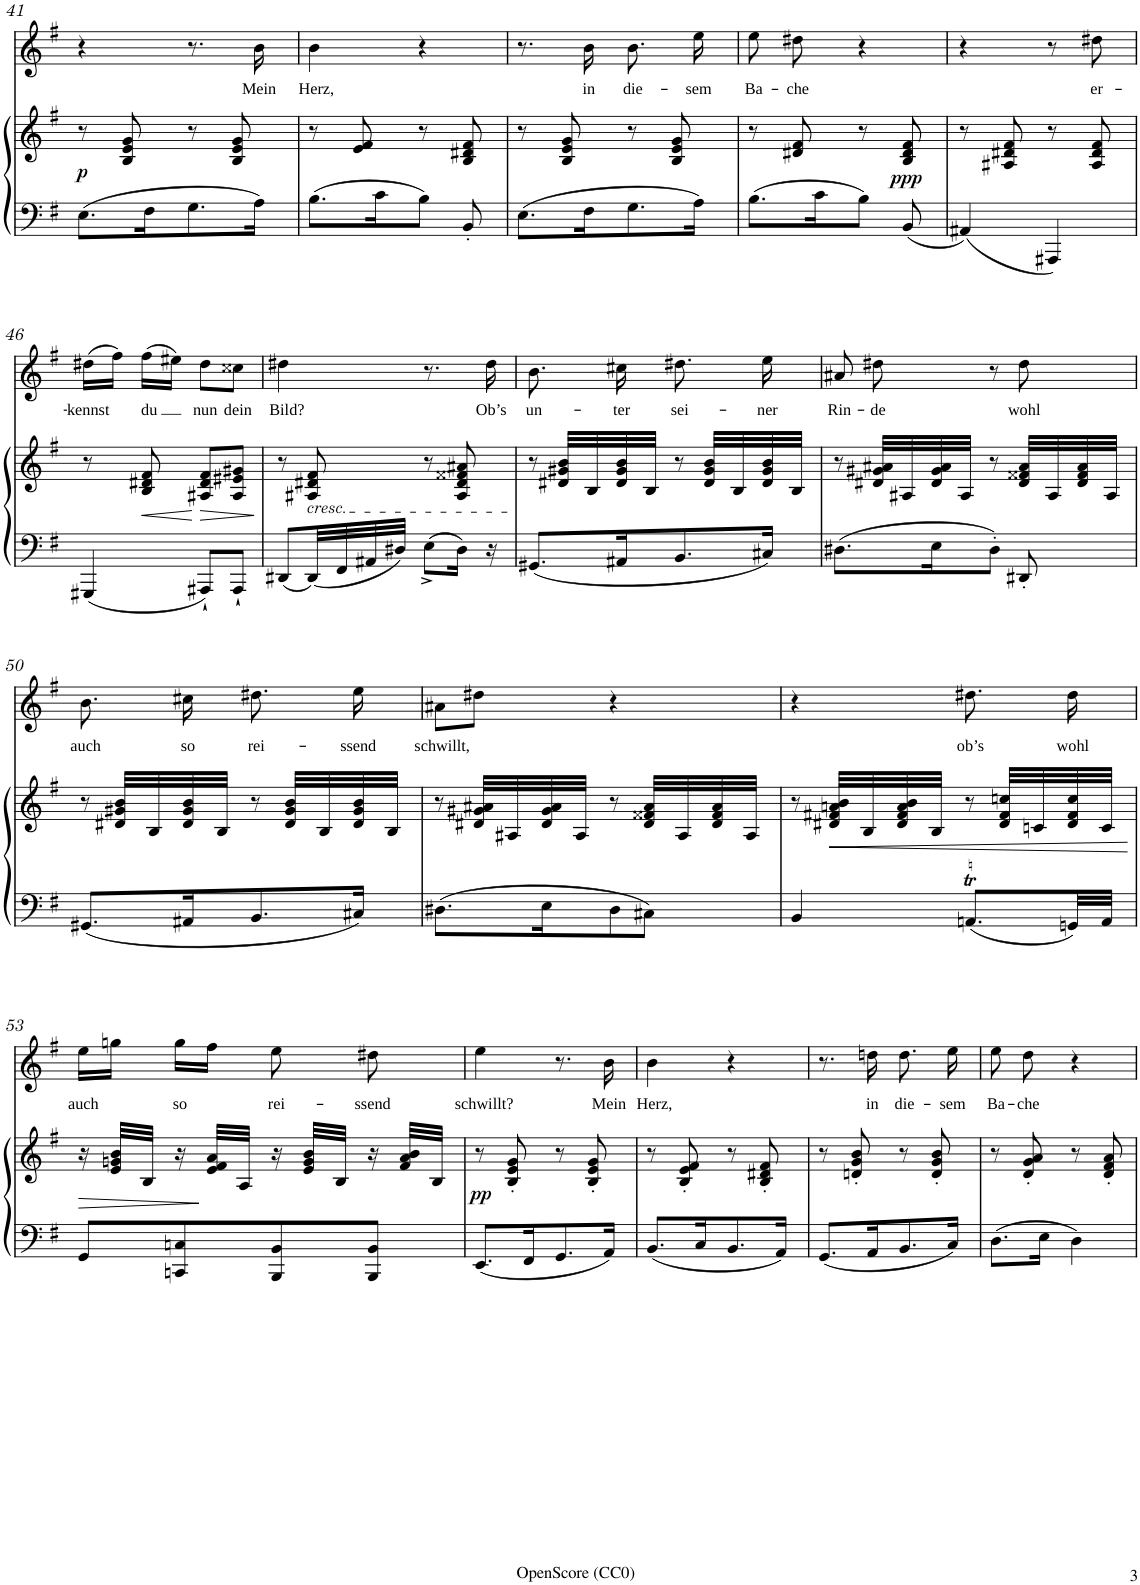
**kern	**kern	**dynam	**kern	**text
*part2	*part2	*part2	*part1	*part1
*staff3	*staff2	*staff2/3	*staff1	*staff1
*I"Pianoforte	*	*	*I"Singstimme Voice	*
*I'Pno	*	*	*	*
!!LO:PB:g=z
*clefF4	*clefG2	*	*clefG2	*
*k[f#]	*k[f#]	*	*k[f#]	*
*M2/4	*M2/4	*	*M2/4	*
=41	=41	=41	=41	=41
!	!	!LO:DY:b	!	!
8.E\L	8r	p	4r	.
.	8B/ 8e/ 8g/	.	.	.
16F#\K	.	.	.	.
8.G\	8r	.	8.r	.
.	8B/ 8e/ 8g/	.	.	.
!	!	!	!	!LO:LY:b
16A\Jk	.	.	16b\	Mein
=42	=42	=42	=42	=42
!	!	!	!	!LO:LY:b
8.B\L	8r	.	4b\	Herz,
.	8e/ 8f#/	.	.	.
16c\K	.	.	.	.
8B\J	8r	.	4r	.
8BB'/	8B/ 8d#X/ 8f#/	.	.	.
=43	=43	=43	=43	=43
8.E\L	8r	.	8.r	.
.	8B/ 8e/ 8g/	.	.	.
!	!	!	!	!LO:LY:b
16F#\K	.	.	16b\	in
!	!	!	!	!LO:LY:b
8.G\	8r	.	8.b\	die-
.	8B/ 8e/ 8g/	.	.	.
!	!	!	!	!LO:LY:b
16A\Jk	.	.	16ee\	-sem
=44	=44	=44	=44	=44
!	!	!	!	!LO:LY:b
8.B\L	8r	.	8ee\	Ba-
!	!	!	!	!LO:LY:b
.	8d#X/ 8f#/	.	8dd#X\	-che
16c\K	.	.	.	.
8B\J	8r	.	4r	.
!	!	!LO:DY:b	!	!
8BB/	8B/ 8d#/ 8f#/	ppp	.	.
=45	=45	=45	=45	=45
4AA#X/	8r	.	4r	.
.	8A#X/ 8d#X/ 8f#/	.	.	.
4AAA#X/	8r	.	8r	.
!	!	!	!	!LO:LY:b
.	8A#/ 8d#/ 8f#/	.	8dd#X\	er-
!!LO:LB:g=z
=46	=46	=46	=46	=46
!	!	!	!	!LO:LY:b
4GGG#X/	8r	.	(16dd#X\LL	-kennst
.	.	.	16ff#\JJ)	.
!	!	!LO:HP:b	!	!LO:LY:b
.	8B/ 8d#X/ 8f#/	<	(16ff#\LL	du
.	.	.	16ee#X\JJ)	.
!	!	!LO:HP:n=1:b	!	!LO:LY:b
8AAA#X`/L	8A#X/ 8d#/ 8f#/L	[ >	8dd#\L	nun
!	!	!	!	!LO:LY:b
8AAA#`/J	8A#/ 8e#X/ 8g#X/J	.	8cc##X\J	dein
.	.	]	.	.
=47	=47	=47	=47	=47
!	!	!	!	!LO:LY:b
8DD#X/L	8r	.	4dd#X\	Bild?
!	!LO:TX:b:i:t=cresc.	!	!	!
32DD#/LL	8A#X/ 8d#X/ 8f#/	.	.	.
32FF#/	.	.	.	.
32AA#X/	.	.	.	.
32D#X/JJJ	.	.	.	.
8E^<\L	8r	.	8.r	.
16D#\Jk	8A#/ 8d#/ 8f##X/ 8a#X/	.	.	.
!	!	!	!	!LO:LY:b
16r	.	.	16dd#\	Ob’s
=48	=48	=48	=48	=48
!	!	!	!	!LO:LY:b
8.GG#X/L	8r	.	8.b\	un-
.	32d#X/ 32g#X/ 32b/LLL	.	.	.
.	32B/	.	.	.
!	!	!	!	!LO:LY:b
16AA#X/K	32d#/ 32g#/ 32b/	.	16cc#X\	-ter
.	32B/JJJ	.	.	.
!	!	!	!	!LO:LY:b
8.BB/	8r	.	8.dd#X\	sei-
.	32d#/ 32g#/ 32b/LLL	.	.	.
.	32B/	.	.	.
!	!	!	!	!LO:LY:b
16C#X/Jk	32d#/ 32g#/ 32b/	.	16ee\	-ner
.	32B/JJJ	.	.	.
=49	=49	=49	=49	=49
!	!	!	!	!LO:LY:b
8.D#X\L	8r	.	8a#X/	Rin-
!	!	!	!	!LO:LY:b
.	32d#X/ 32g#X/ 32a#X/LLL	.	8dd#X\	-de
.	32A#X/	.	.	.
16E\K	32d#/ 32g#/ 32a#/	.	.	.
.	32A#/JJJ	.	.	.
8D#'\J	8r	.	8r	.
!	!	!	!	!LO:LY:b
8DD#X'/	32d#/ 32f##X/ 32a#/LLL	.	8dd#\	wohl
.	32A#/	.	.	.
.	32d#/ 32f##/ 32a#/	.	.	.
.	32A#/JJJ	.	.	.
!!LO:LB:g=z
=50	=50	=50	=50	=50
!	!	!	!	!LO:LY:b
8.GG#X/L	8r	.	8.b\	auch
.	32d#X/ 32g#X/ 32b/LLL	.	.	.
.	32B/	.	.	.
!	!	!	!	!LO:LY:b
16AA#X/K	32d#/ 32g#/ 32b/	.	16cc#X\	so
.	32B/JJJ	.	.	.
!	!	!	!	!LO:LY:b
8.BB/	8r	.	8.dd#X\	rei-
.	32d#/ 32g#/ 32b/LLL	.	.	.
.	32B/	.	.	.
!	!	!	!	!LO:LY:b
16C#X/Jk	32d#/ 32g#/ 32b/	.	16ee\	-ssend
.	32B/JJJ	.	.	.
=51	=51	=51	=51	=51
!	!	!	!	!LO:LY:b
8.D#X\L	8r	.	8a#X\L	schwillt,
.	32d#X/ 32g#X/ 32a#X/LLL	.	8dd#X\J	.
.	32A#X/	.	.	.
16E\K	32d#/ 32g#/ 32a#/	.	.	.
.	32A#/JJJ	.	.	.
8D#\	8r	.	4r	.
8C#X\J	32d#/ 32f##X/ 32a#/LLL	.	.	.
.	32A#/	.	.	.
.	32d#/ 32f##/ 32a#/	.	.	.
.	32A#/JJJ	.	.	.
=52	=52	=52	=52	=52
4BB/	8r	.	4r	.
!	!	!LO:HP:b	!	!
.	32d#X/ 32f#X/ 32an/ 32b/LLL	<	.	.
.	32B/	.	.	.
.	32d#/ 32f#/ 32a/ 32b/	.	.	.
.	32B/JJJ	.	.	.
!	!	!	!	!LO:LY:b
8.AAnT/L	8r	.	8.dd#X\	ob’s
.	32d#/ 32f#/ 32ccn/LLL	.	.	.
.	32cn/	.	.	.
!	!	!	!	!LO:LY:b
32GGn/LL	32d#/ 32f#/ 32cc/	.	16dd#\	wohl
32AA/JJJ	32c/JJJ	.	.	.
.	.	[	.	.
!!LO:LB:g=z
=53	=53	=53	=53	=53
!	!	!LO:HP:b	!	!LO:LY:b
8GG/L	16r	>	16ee\LL	auch
.	32e/ 32gn/ 32b/LLL	.	16ggn\JJ	.
.	32B/JJJ	.	.	.
!	!	!	!	!LO:LY:b
8CCn/ 8Cn/	16r	.	16gg\LL	so
.	32e/ 32f#/ 32a/LLL	]	16ff#\JJ	.
.	32A/JJJ	.	.	.
!	!	!	!	!LO:LY:b
8BBB/ 8BB/	16r	.	8ee\	rei-
.	32e/ 32g/ 32b/LLL	.	.	.
.	32B/JJJ	.	.	.
!	!	!	!	!LO:LY:b
8BBB/ 8BB/J	16r	.	8dd#X\	-ssend
.	32f#/ 32a/ 32b/LLL	.	.	.
.	32B/JJJ	.	.	.
=54	=54	=54	=54	=54
!	!	!LO:DY:b	!	!LO:LY:b
8.EE/L	8r	pp	4ee\	schwillt?
.	8B/' 8e/' 8g/'	.	.	.
16FF#/K	.	.	.	.
8.GG/	8r	.	8.r	.
.	8B/' 8e/' 8g/'	.	.	.
!	!	!	!	!LO:LY:b
16AA/Jk	.	.	16b\	Mein
=55	=55	=55	=55	=55
!	!	!	!	!LO:LY:b
8.BB/L	8r	.	4b\	Herz,
.	8B/' 8e/' 8f#/'	.	.	.
16C/K	.	.	.	.
8.BB/	8r	.	4r	.
.	8B/' 8d#X/' 8f#/'	.	.	.
16AA/Jk	.	.	.	.
=56	=56	=56	=56	=56
8.GG/L	8r	.	8.r	.
.	8dn/' 8g/' 8b/'	.	.	.
!	!	!	!	!LO:LY:b
16AA/K	.	.	16ddn\	in
!	!	!	!	!LO:LY:b
8.BB/	8r	.	8.dd\	die-
.	8d/' 8g/' 8b/'	.	.	.
!	!	!	!	!LO:LY:b
16C/Jk	.	.	16ee\	-sem
=57	=57	=57	=57	=57
!	!	!	!	!LO:LY:b
8.D\L	8r	.	8ee\	Ba-
!	!	!	!	!LO:LY:b
.	8d/' 8g/' 8a/'	.	8dd\	-che
16E\Jk	.	.	.	.
4D\	8r	.	4r	.
.	8d/' 8f#/' 8a/'	.	.	.
=	=	=	=	=
*-	*-	*-	*-	*-
